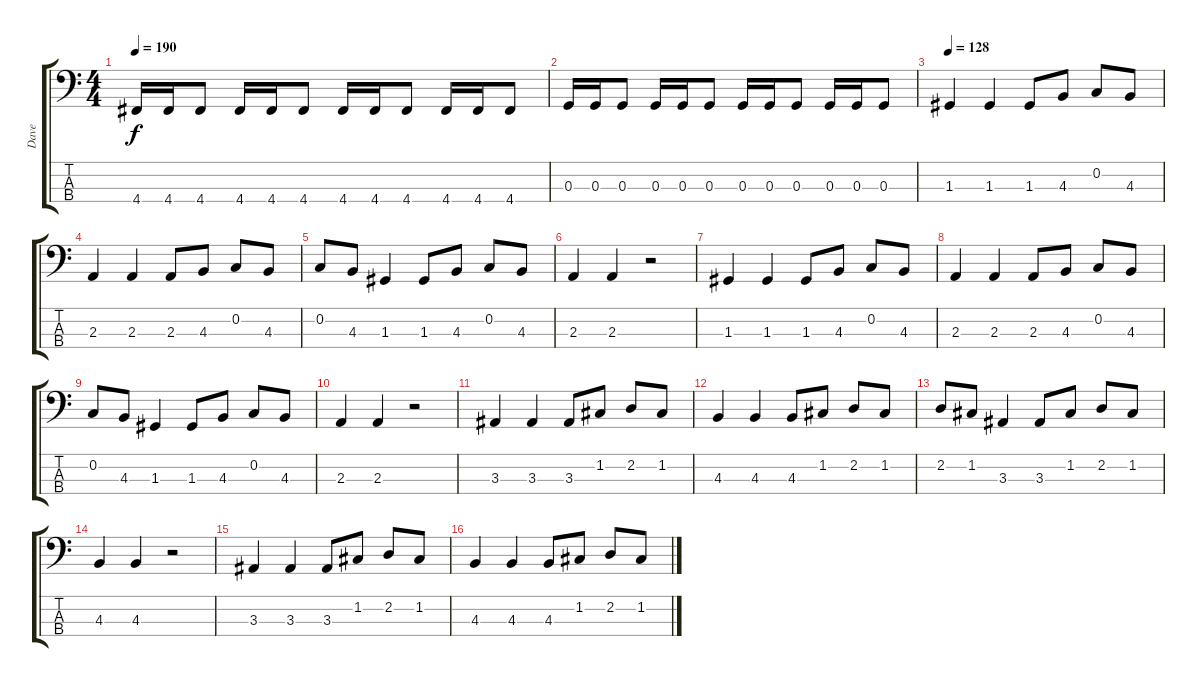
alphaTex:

\track ("Dave" "Dave") {instrument electricbasspick}
\staff {score tabs}
\tuning (F2 C2 G1 D1) {hide}
\ts (4 4)
\tempo 190
\clef f4
\ks c
4.4.16{dy f} 4.4.16 4.4.8 4.4.16 4.4.16 4.4.8 4.4.16 4.4.16 4.4.8 4.4.16 4.4.16 4.4.8 |
0.3.16 0.3.16 0.3.8 0.3.16 0.3.16 0.3.8 0.3.16 0.3.16 0.3.8 0.3.16 0.3.16 0.3.8 |
\tempo 128
1.3.4 1.3.4 1.3.8 4.3.8 0.2.8 4.3.8 |
2.3.4 2.3.4 2.3.8 4.3.8 0.2.8 4.3.8 |
0.2.8 4.3.8 1.3.4 1.3.8 4.3.8 0.2.8 4.3.8 |
2.3.4 2.3.4 r.2 |
1.3.4 1.3.4 1.3.8 4.3.8 0.2.8 4.3.8 |
2.3.4 2.3.4 2.3.8 4.3.8 0.2.8 4.3.8 |
0.2.8 4.3.8 1.3.4 1.3.8 4.3.8 0.2.8 4.3.8 |
2.3.4 2.3.4 r.2 |
3.3.4 3.3.4 3.3.8 1.2.8 2.2.8 1.2.8 |
4.3.4 4.3.4 4.3.8 1.2.8 2.2.8 1.2.8 |
2.2.8 1.2.8 3.3.4 3.3.8 1.2.8 2.2.8 1.2.8 |
4.3.4 4.3.4 r.2 |
3.3.4 3.3.4 3.3.8 1.2.8 2.2.8 1.2.8 |
4.3.4 4.3.4 4.3.8 1.2.8 2.2.8 1.2.8
